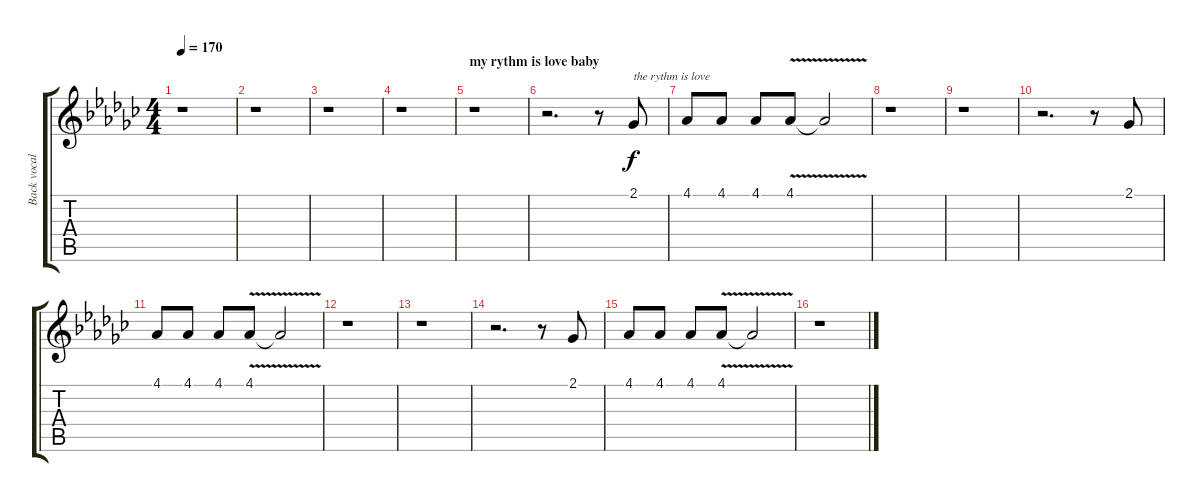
\track ("Back vocals" "Back vocal") {instrument clarinet}
\staff {score tabs}
\tuning (E4 B3 G3 D3 A2 E2) {hide}
\ts (4 4)
\tempo 170
\clef g2
\ks ebminor
r.1{dy f} |
r.1 |
r.1 |
r.1 |
\section ("" "my rythm is love baby")
r.1 |
r.2{d} r.8 2.1.8{txt "the rythm is love"} |
4.1.8 4.1.8 4.1.8 4.1{v}.8 4.1{t}.2 |
r.1 |
r.1 |
r.2{d} r.8 2.1.8 |
4.1.8 4.1.8 4.1.8 4.1{v}.8 4.1{t}.2 |
r.1 |
r.1 |
r.2{d} r.8 2.1.8 |
4.1.8 4.1.8 4.1.8 4.1{v}.8 4.1{t}.2 |
r.1
